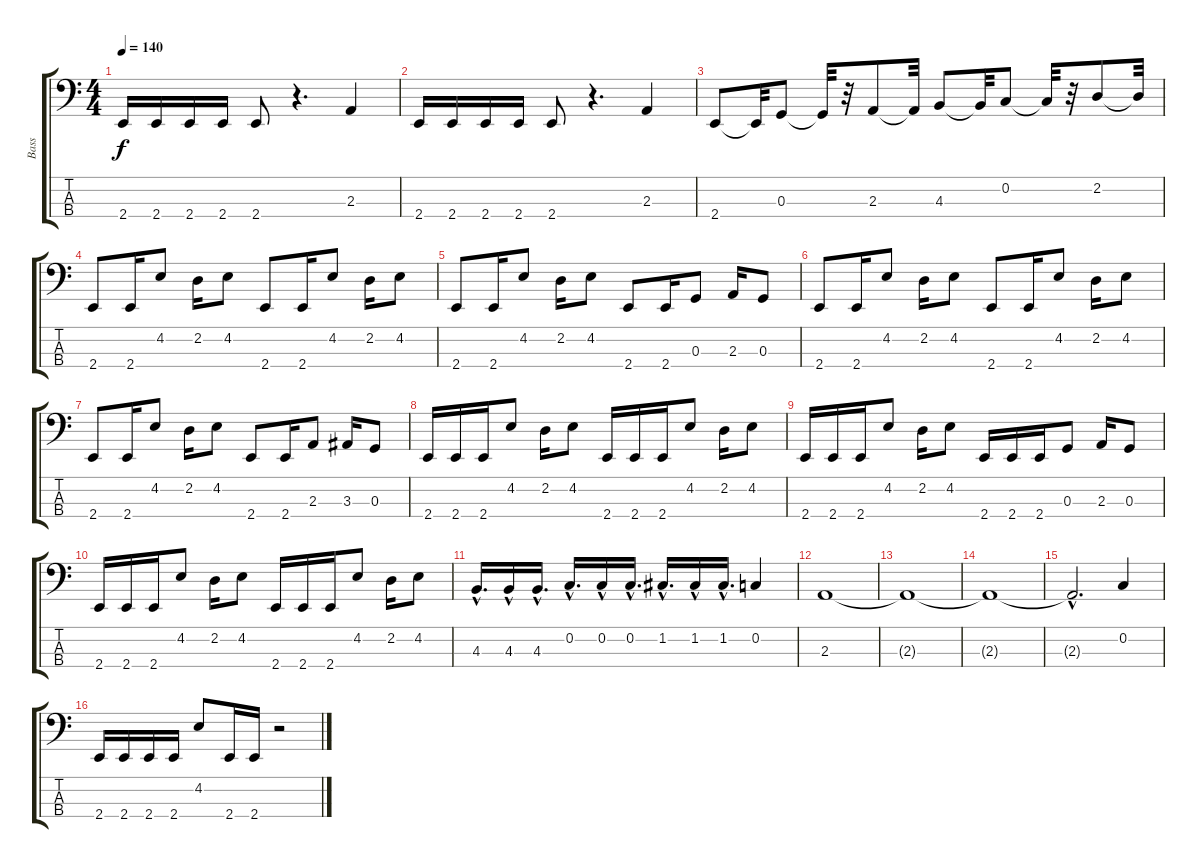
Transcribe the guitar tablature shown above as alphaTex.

\track ("Bass" "Bass") {instrument electricbasspick}
\staff {score tabs}
\tuning (F2 C2 G1 D1) {hide}
\ts (4 4)
\tempo 140
\clef f4
\ks c
2.4.16{dy f} 2.4.16 2.4.16 2.4.16 2.4.8 r.4{d} 2.3.4 |
2.4.16 2.4.16 2.4.16 2.4.16 2.4.8 r.4{d} 2.3.4 |
2.4.8 2.4{t}.32 0.3.8 0.3{t}.32 r.32 2.3.8 2.3{t}.32 4.3.8 4.3{t}.32 0.2.8 0.2{t}.32 r.32 2.2.8 2.2{t}.32 |
2.4.8 2.4.16 4.2.8 2.2.16 4.2.8 2.4.8 2.4.16 4.2.8 2.2.16 4.2.8 |
2.4.8 2.4.16 4.2.8 2.2.16 4.2.8 2.4.8 2.4.16 0.3.8 2.3.16 0.3.8 |
2.4.8 2.4.16 4.2.8 2.2.16 4.2.8 2.4.8 2.4.16 4.2.8 2.2.16 4.2.8 |
2.4.8 2.4.16 4.2.8 2.2.16 4.2.8 2.4.8 2.4.16 2.3.8 3.3.16 0.3.8 |
2.4.16 2.4.16 2.4.16 4.2.8 2.2.16 4.2.8 2.4.16 2.4.16 2.4.16 4.2.8 2.2.16 4.2.8 |
2.4.16 2.4.16 2.4.16 4.2.8 2.2.16 4.2.8 2.4.16 2.4.16 2.4.16 0.3.8 2.3.16 0.3.8 |
2.4.16 2.4.16 2.4.16 4.2.8 2.2.16 4.2.8 2.4.16 2.4.16 2.4.16 4.2.8 2.2.16 4.2.8 |
4.3{hac}.16{d} 4.3{hac}.16 4.3{hac}.16{d} 0.2{hac}.16{d} 0.2{hac}.16 0.2{hac}.16{d} 1.2{hac}.16{d} 1.2{hac}.16 1.2{hac}.16{d} 0.2.4 |
2.3.1 |
2.3{t}.1 |
2.3{t}.1 |
2.3{hac t}.2{d} 0.2.4 |
2.4.16 2.4.16 2.4.16 2.4.16 4.2.8 2.4.16 2.4.16 r.2
